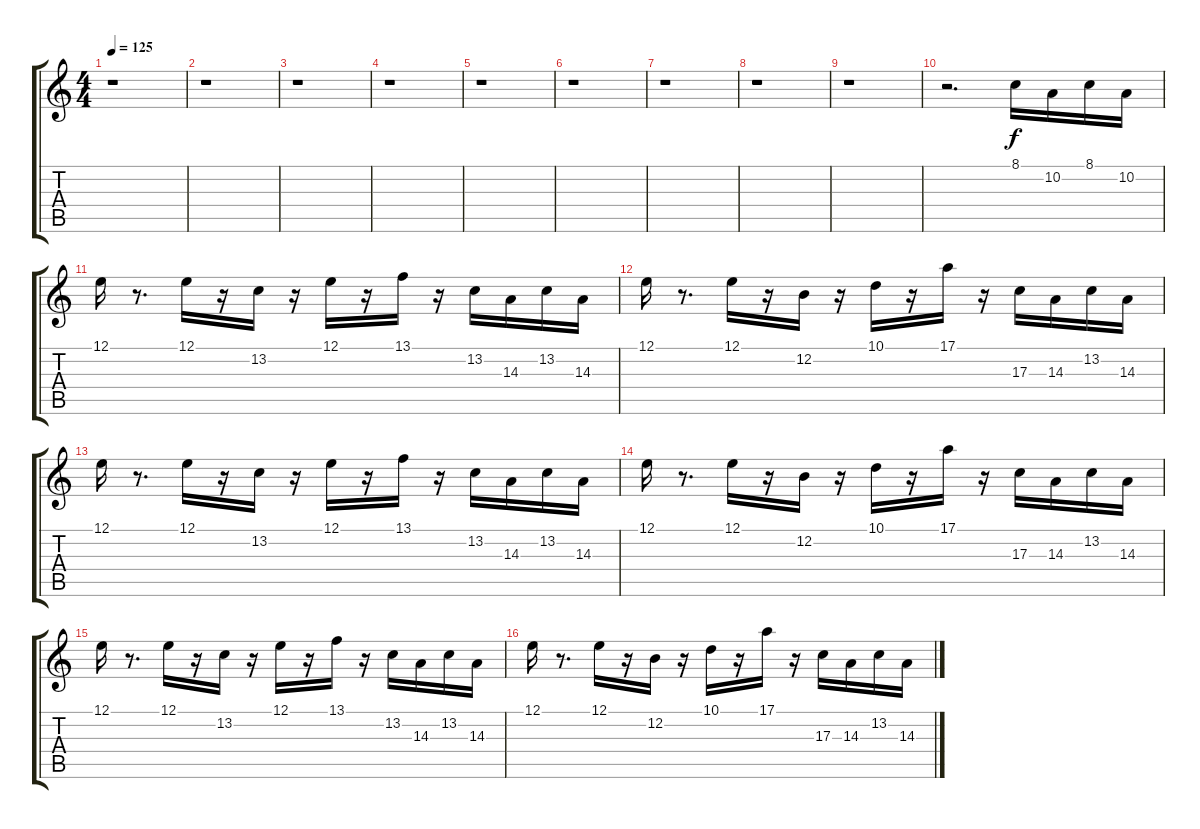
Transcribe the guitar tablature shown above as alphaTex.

\track "" {instrument marimba}
\staff {score tabs}
\tuning (E4 B3 G3 D3 A2 E2) {hide}
\ts (4 4)
\tempo 125
\clef g2
\ks c
r.1{dy f} |
r.1 |
r.1 |
r.1 |
r.1 |
r.1 |
r.1 |
r.1 |
r.1 |
r.2{d} 8.1.16 10.2.16 8.1.16 10.2.16 |
12.1.16 r.8{d} 12.1.16 r.16 13.2.16 r.16 12.1.16 r.16 13.1.16 r.16 13.2.16 14.3.16 13.2.16 14.3.16 |
12.1.16 r.8{d} 12.1.16 r.16 12.2.16 r.16 10.1.16 r.16 17.1.16 r.16 17.3.16 14.3.16 13.2.16 14.3.16 |
12.1.16 r.8{d} 12.1.16 r.16 13.2.16 r.16 12.1.16 r.16 13.1.16 r.16 13.2.16 14.3.16 13.2.16 14.3.16 |
12.1.16 r.8{d} 12.1.16 r.16 12.2.16 r.16 10.1.16 r.16 17.1.16 r.16 17.3.16 14.3.16 13.2.16 14.3.16 |
12.1.16 r.8{d} 12.1.16 r.16 13.2.16 r.16 12.1.16 r.16 13.1.16 r.16 13.2.16 14.3.16 13.2.16 14.3.16 |
12.1.16 r.8{d} 12.1.16 r.16 12.2.16 r.16 10.1.16 r.16 17.1.16 r.16 17.3.16 14.3.16 13.2.16 14.3.16
